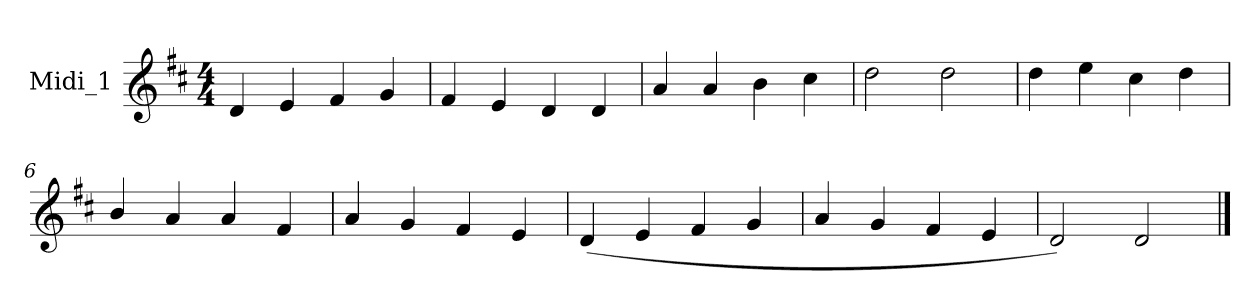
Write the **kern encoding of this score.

**kern
*part1
*staff1
*I"Midi_1
*clefG2
*k[f#c#]
*D:
*M4/4
=1
4d
4e
4f#
4g
=2
4f#
4e
4d
4d
=3
4a
4a
4b
4cc#
=4
2dd
2dd
=5
4dd
4ee
4cc#
4dd
!!LO:LB:g=z
=6
4b/
4a
4a
4f#
=7
4a
4g
4f#
4e
=8
(<4d
4e
4f#
4g
=9
4a
4g
4f#
4e
=10
2d)
2d
==
*-
